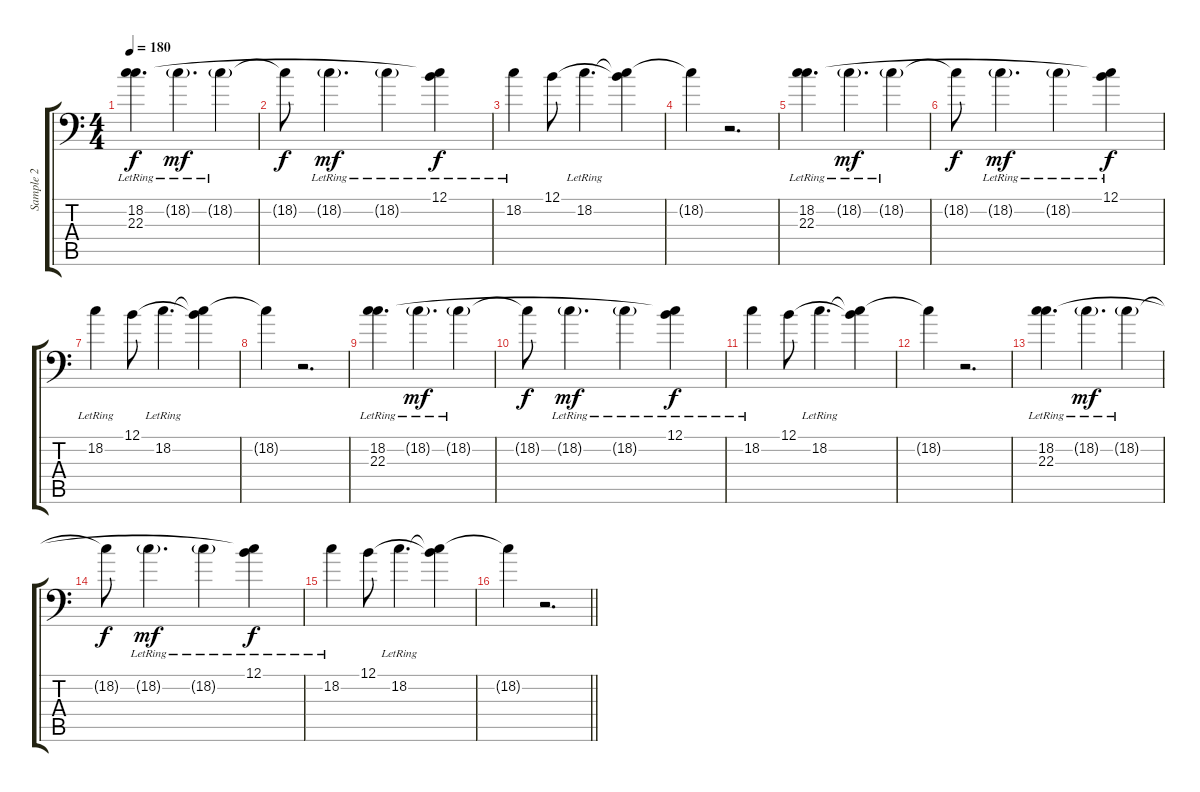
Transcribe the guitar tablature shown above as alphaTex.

\track ("Sample 2" "Sample 2") {instrument fx4atmosphere}
\staff {score tabs}
\tuning (B3 Gb3 D3 A2 E2 A1) {hide}
\ts (4 4)
\tempo 180
\clef f4
\ks c
(18.2{lr} 22.3{lr}).4{d dy f} 18.2{g lr}.4{d dy mf} 18.2{g lr}.4 |
18.2{t}.8{dy f} 18.2{g lr}.4{d dy mf} 18.2{g lr}.4 (12.1{lr} 22.3{t}).4{dy f} |
18.2{lr}.4 12.1.8 18.2{lr}.4{d} (12.1{t} 18.2{t}).4 |
18.2{t}.4 r.2{d} |
(18.2{lr} 22.3{lr}).4{d} 18.2{g lr}.4{d dy mf} 18.2{g lr}.4 |
18.2{t}.8{dy f} 18.2{g lr}.4{d dy mf} 18.2{g lr}.4 (12.1{lr} 22.3{t}).4{dy f} |
18.2{lr}.4 12.1.8 18.2{lr}.4{d} (12.1{t} 18.2{t}).4 |
18.2{t}.4 r.2{d} |
(18.2{lr} 22.3{lr}).4{d} 18.2{g lr}.4{d dy mf} 18.2{g lr}.4 |
18.2{t}.8{dy f} 18.2{g lr}.4{d dy mf} 18.2{g lr}.4 (12.1{lr} 22.3{t}).4{dy f} |
18.2{lr}.4 12.1.8 18.2{lr}.4{d} (12.1{t} 18.2{t}).4 |
18.2{t}.4 r.2{d} |
(18.2{lr} 22.3{lr}).4{d} 18.2{g lr}.4{d dy mf} 18.2{g lr}.4 |
18.2{t}.8{dy f} 18.2{g lr}.4{d dy mf} 18.2{g lr}.4 (12.1{lr} 22.3{t}).4{dy f} |
18.2{lr}.4 12.1.8 18.2{lr}.4{d} (12.1{t} 18.2{t}).4 |
\barLineRight lightlight
18.2{t}.4 r.2{d}
